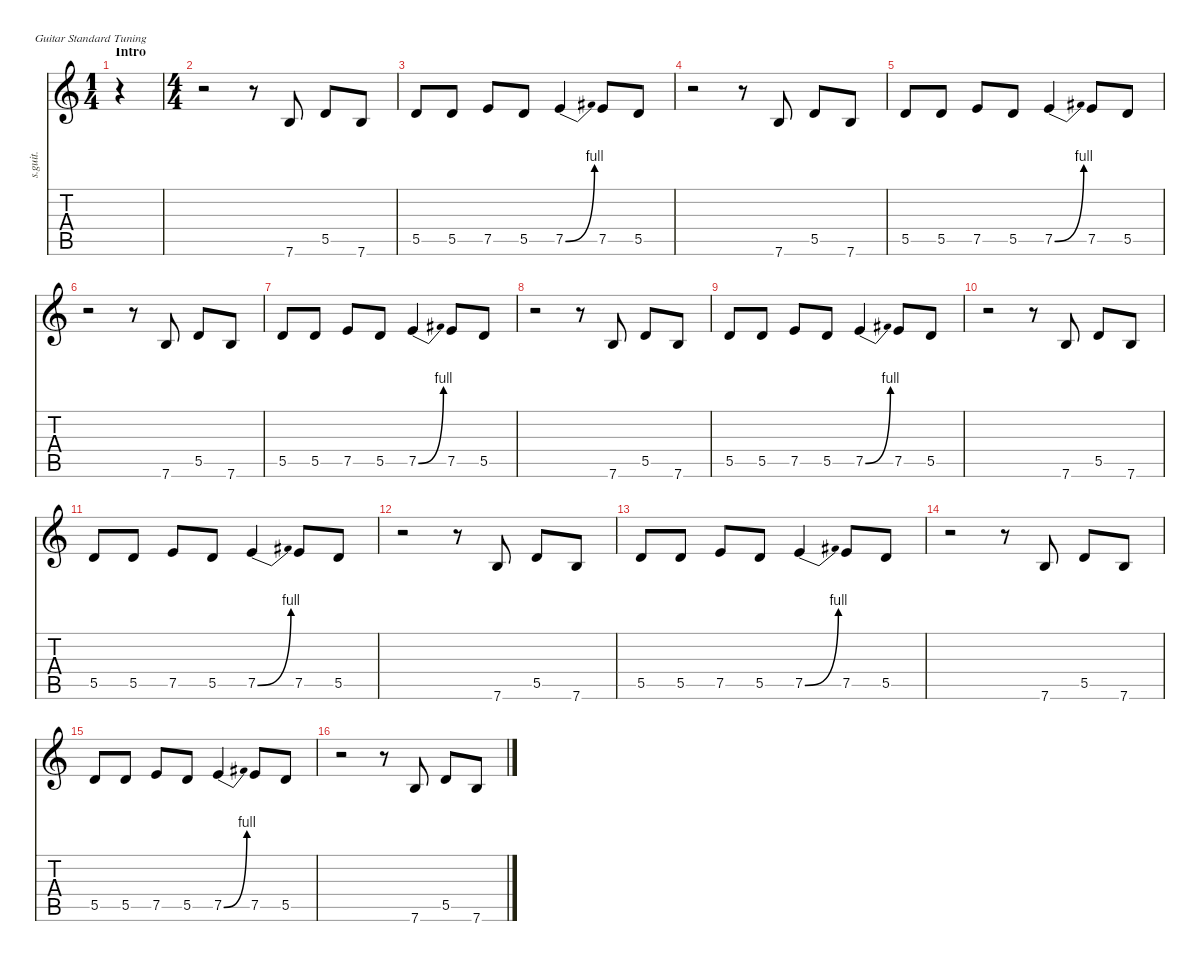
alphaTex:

\defaultSystemsLayout 4
\hideDynamics
\bracketExtendMode nobrackets
\track ("Band Vocals" "s.guit.") {instrument tenorsax}
\staff {score tabs}
\tuning (E4 B3 G3 D3 A2 E2)
\displaytranspose 12
\ts (1 4)
\beaming (8 2 2 2 2)
\section ("" "Intro")
\tempo (134 hide)
\clef g2
\ks c
r.4{dy ppp instrument tenorsax} |
\ts (4 4)
\beaming (8 2 2 2 2)
r.2 r.8 7.6.8{lyrics (0 "") lyrics (1 "") lyrics (2 "") lyrics (3 "") lyrics (4 "")} 5.5.8{lyrics (0 "") lyrics (1 "") lyrics (2 "") lyrics (3 "") lyrics (4 "")} 7.6.8{lyrics (0 "") lyrics (1 "") lyrics (2 "") lyrics (3 "") lyrics (4 "")} |
5.5.8{lyrics (0 "") lyrics (1 "") lyrics (2 "") lyrics (3 "") lyrics (4 "") dy mf} 5.5.8{lyrics (0 "") lyrics (1 "") lyrics (2 "") lyrics (3 "") lyrics (4 "")} 7.5.8{lyrics (0 "") lyrics (1 "") lyrics (2 "") lyrics (3 "") lyrics (4 "")} 5.5.8{lyrics (0 "") lyrics (1 "") lyrics (2 "") lyrics (3 "") lyrics (4 "")} 7.5{be (bend 0 0 60 4)}.4{lyrics (0 "") lyrics (1 "") lyrics (2 "") lyrics (3 "") lyrics (4 "")} 7.5.8{lyrics (0 "") lyrics (1 "") lyrics (2 "") lyrics (3 "") lyrics (4 "")} 5.5.8{lyrics (0 "") lyrics (1 "") lyrics (2 "") lyrics (3 "") lyrics (4 "")} |
r.2 r.8 7.6.8{lyrics (0 "") lyrics (1 "") lyrics (2 "") lyrics (3 "") lyrics (4 "") dy pp} 5.5.8{lyrics (0 "") lyrics (1 "") lyrics (2 "") lyrics (3 "") lyrics (4 "")} 7.6.8{lyrics (0 "") lyrics (1 "") lyrics (2 "") lyrics (3 "") lyrics (4 "")} |
5.5.8{lyrics (0 "") lyrics (1 "") lyrics (2 "") lyrics (3 "") lyrics (4 "") dy mf} 5.5.8{lyrics (0 "") lyrics (1 "") lyrics (2 "") lyrics (3 "") lyrics (4 "")} 7.5.8{lyrics (0 "") lyrics (1 "") lyrics (2 "") lyrics (3 "") lyrics (4 "")} 5.5.8{lyrics (0 "") lyrics (1 "") lyrics (2 "") lyrics (3 "") lyrics (4 "")} 7.5{be (bend 0 0 60 4)}.4{lyrics (0 "") lyrics (1 "") lyrics (2 "") lyrics (3 "") lyrics (4 "")} 7.5.8{lyrics (0 "") lyrics (1 "") lyrics (2 "") lyrics (3 "") lyrics (4 "")} 5.5.8{lyrics (0 "") lyrics (1 "") lyrics (2 "") lyrics (3 "") lyrics (4 "")} |
r.2 r.8 7.6.8{lyrics (0 "") lyrics (1 "") lyrics (2 "") lyrics (3 "") lyrics (4 "") dy p} 5.5.8{lyrics (0 "") lyrics (1 "") lyrics (2 "") lyrics (3 "") lyrics (4 "")} 7.6.8{lyrics (0 "") lyrics (1 "") lyrics (2 "") lyrics (3 "") lyrics (4 "")} |
5.5.8{lyrics (0 "") lyrics (1 "") lyrics (2 "") lyrics (3 "") lyrics (4 "") dy mf} 5.5.8{lyrics (0 "") lyrics (1 "") lyrics (2 "") lyrics (3 "") lyrics (4 "")} 7.5.8{lyrics (0 "") lyrics (1 "") lyrics (2 "") lyrics (3 "") lyrics (4 "")} 5.5.8{lyrics (0 "") lyrics (1 "") lyrics (2 "") lyrics (3 "") lyrics (4 "")} 7.5{be (bend 0 0 60 4)}.4{lyrics (0 "") lyrics (1 "") lyrics (2 "") lyrics (3 "") lyrics (4 "")} 7.5.8{lyrics (0 "") lyrics (1 "") lyrics (2 "") lyrics (3 "") lyrics (4 "")} 5.5.8{lyrics (0 "") lyrics (1 "") lyrics (2 "") lyrics (3 "") lyrics (4 "")} |
r.2 r.8 7.6.8{lyrics (0 "") lyrics (1 "") lyrics (2 "") lyrics (3 "") lyrics (4 "") dy mp} 5.5.8{lyrics (0 "") lyrics (1 "") lyrics (2 "") lyrics (3 "") lyrics (4 "")} 7.6.8{lyrics (0 "") lyrics (1 "") lyrics (2 "") lyrics (3 "") lyrics (4 "")} |
5.5.8{lyrics (0 "") lyrics (1 "") lyrics (2 "") lyrics (3 "") lyrics (4 "") dy mf} 5.5.8{lyrics (0 "") lyrics (1 "") lyrics (2 "") lyrics (3 "") lyrics (4 "")} 7.5.8{lyrics (0 "") lyrics (1 "") lyrics (2 "") lyrics (3 "") lyrics (4 "")} 5.5.8{lyrics (0 "") lyrics (1 "") lyrics (2 "") lyrics (3 "") lyrics (4 "")} 7.5{be (bend 0 0 60 4)}.4{lyrics (0 "") lyrics (1 "") lyrics (2 "") lyrics (3 "") lyrics (4 "")} 7.5.8{lyrics (0 "") lyrics (1 "") lyrics (2 "") lyrics (3 "") lyrics (4 "")} 5.5.8{lyrics (0 "") lyrics (1 "") lyrics (2 "") lyrics (3 "") lyrics (4 "")} |
r.2 r.8 7.6.8{lyrics (0 "") lyrics (1 "") lyrics (2 "") lyrics (3 "") lyrics (4 "")} 5.5.8{lyrics (0 "") lyrics (1 "") lyrics (2 "") lyrics (3 "") lyrics (4 "")} 7.6.8{lyrics (0 "") lyrics (1 "") lyrics (2 "") lyrics (3 "") lyrics (4 "")} |
5.5.8{lyrics (0 "") lyrics (1 "") lyrics (2 "") lyrics (3 "") lyrics (4 "")} 5.5.8{lyrics (0 "") lyrics (1 "") lyrics (2 "") lyrics (3 "") lyrics (4 "")} 7.5.8{lyrics (0 "") lyrics (1 "") lyrics (2 "") lyrics (3 "") lyrics (4 "")} 5.5.8{lyrics (0 "") lyrics (1 "") lyrics (2 "") lyrics (3 "") lyrics (4 "")} 7.5{be (bend 0 0 60 4)}.4{lyrics (0 "") lyrics (1 "") lyrics (2 "") lyrics (3 "") lyrics (4 "")} 7.5.8{lyrics (0 "") lyrics (1 "") lyrics (2 "") lyrics (3 "") lyrics (4 "")} 5.5.8{lyrics (0 "") lyrics (1 "") lyrics (2 "") lyrics (3 "") lyrics (4 "")} |
r.2 r.8 7.6.8{lyrics (0 "") lyrics (1 "") lyrics (2 "") lyrics (3 "") lyrics (4 "")} 5.5.8{lyrics (0 "") lyrics (1 "") lyrics (2 "") lyrics (3 "") lyrics (4 "")} 7.6.8{lyrics (0 "") lyrics (1 "") lyrics (2 "") lyrics (3 "") lyrics (4 "")} |
5.5.8{lyrics (0 "") lyrics (1 "") lyrics (2 "") lyrics (3 "") lyrics (4 "")} 5.5.8{lyrics (0 "") lyrics (1 "") lyrics (2 "") lyrics (3 "") lyrics (4 "")} 7.5.8{lyrics (0 "") lyrics (1 "") lyrics (2 "") lyrics (3 "") lyrics (4 "")} 5.5.8{lyrics (0 "") lyrics (1 "") lyrics (2 "") lyrics (3 "") lyrics (4 "")} 7.5{be (bend 0 0 60 4)}.4{lyrics (0 "") lyrics (1 "") lyrics (2 "") lyrics (3 "") lyrics (4 "")} 7.5.8{lyrics (0 "") lyrics (1 "") lyrics (2 "") lyrics (3 "") lyrics (4 "")} 5.5.8{lyrics (0 "") lyrics (1 "") lyrics (2 "") lyrics (3 "") lyrics (4 "")} |
r.2 r.8 7.6.8{lyrics (0 "") lyrics (1 "") lyrics (2 "") lyrics (3 "") lyrics (4 "")} 5.5.8{lyrics (0 "") lyrics (1 "") lyrics (2 "") lyrics (3 "") lyrics (4 "")} 7.6.8{lyrics (0 "") lyrics (1 "") lyrics (2 "") lyrics (3 "") lyrics (4 "")} |
5.5.8{lyrics (0 "") lyrics (1 "") lyrics (2 "") lyrics (3 "") lyrics (4 "")} 5.5.8{lyrics (0 "") lyrics (1 "") lyrics (2 "") lyrics (3 "") lyrics (4 "")} 7.5.8{lyrics (0 "") lyrics (1 "") lyrics (2 "") lyrics (3 "") lyrics (4 "")} 5.5.8{lyrics (0 "") lyrics (1 "") lyrics (2 "") lyrics (3 "") lyrics (4 "")} 7.5{be (bend 0 0 60 4)}.4{lyrics (0 "") lyrics (1 "") lyrics (2 "") lyrics (3 "") lyrics (4 "")} 7.5.8{lyrics (0 "") lyrics (1 "") lyrics (2 "") lyrics (3 "") lyrics (4 "")} 5.5.8{lyrics (0 "") lyrics (1 "") lyrics (2 "") lyrics (3 "") lyrics (4 "")} |
r.2 r.8 7.6.8{lyrics (0 "") lyrics (1 "") lyrics (2 "") lyrics (3 "") lyrics (4 "")} 5.5.8{lyrics (0 "") lyrics (1 "") lyrics (2 "") lyrics (3 "") lyrics (4 "")} 7.6.8{lyrics (0 "") lyrics (1 "") lyrics (2 "") lyrics (3 "") lyrics (4 "")}
